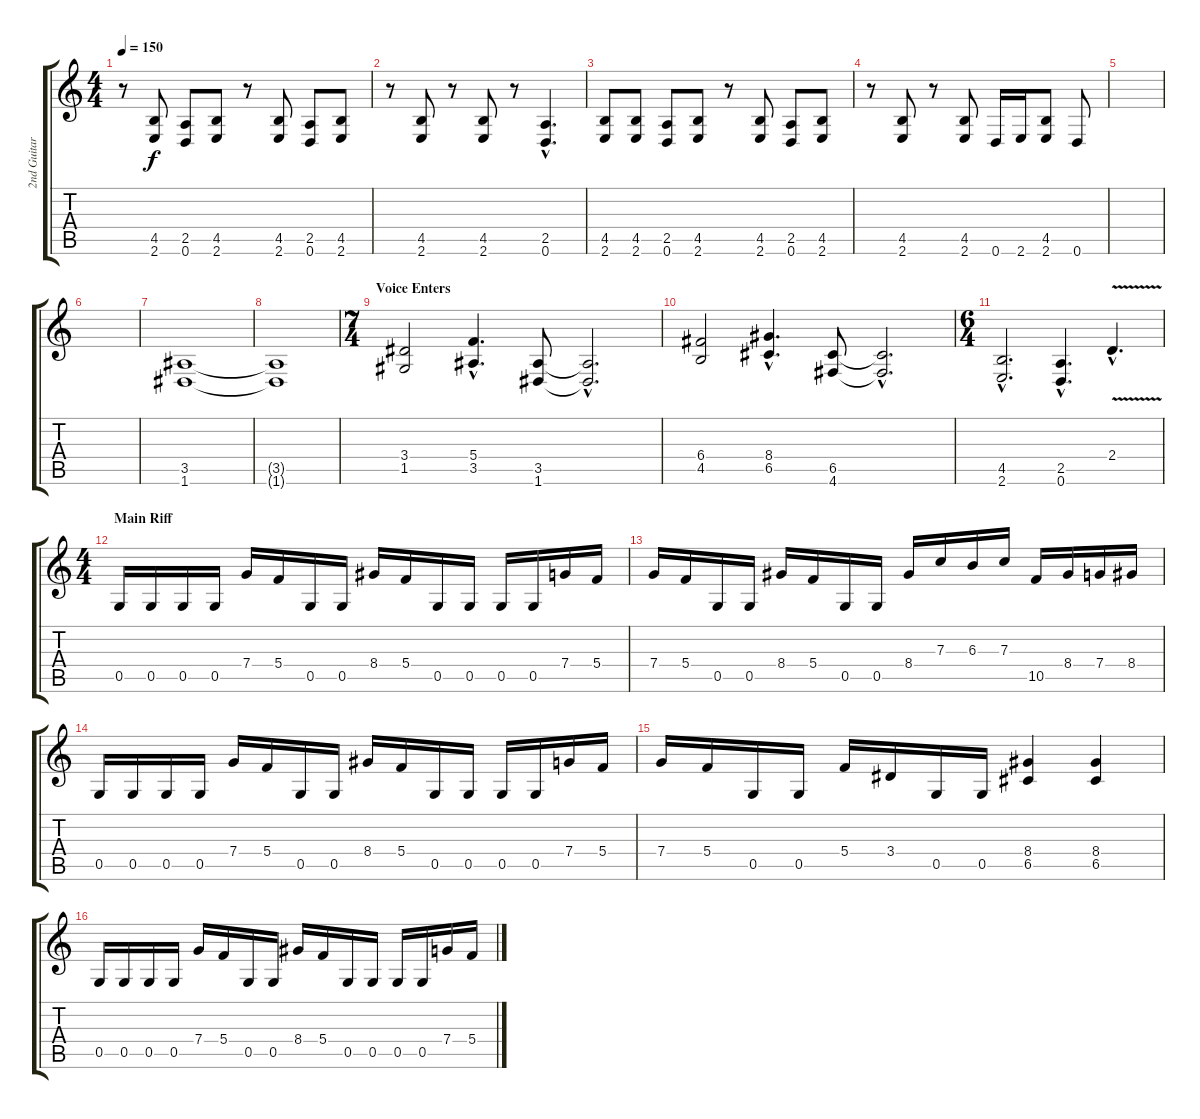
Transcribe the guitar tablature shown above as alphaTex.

\track ("2nd Guitar" "2nd Guitar") {instrument distortionguitar}
\staff {score tabs}
\tuning (D4 A3 F3 C3 G2 D2) {hide}
\ts (4 4)
\tempo 150
\clef g2
\ks c
r.8{dy f} (4.5 2.6).8 (2.5 0.6).8 (4.5 2.6).8 r.8 (4.5 2.6).8 (2.5 0.6).8 (4.5 2.6).8 |
r.8 (4.5 2.6).8 r.8 (4.5 2.6).8 r.8 (2.5{hac} 0.6{hac}).4{d} |
(4.5 2.6).8 (4.5 2.6).8 (2.5 0.6).8 (4.5 2.6).8 r.8 (4.5 2.6).8 (2.5 0.6).8 (4.5 2.6).8 |
r.8 (4.5 2.6).8 r.8 (4.5 2.6).8 0.6.16 2.6.16 (4.5 2.6).8 0.6.8 |
|
|
(3.5 1.6).1 |
(3.5{t} 1.6{t}).1 |
\ts (7 4)
\section ("" "Voice Enters")
(3.4 1.5).2 (5.4{hac} 3.5{hac}).4{d} (3.5 1.6).8 (3.5{hac t} 1.6{hac t}).2{d} |
(6.4 4.5).2 (8.4{hac} 6.5{hac}).4{d} (6.5 4.6).8 (6.5{hac t} 4.6{hac t}).2{d} |
\ts (6 4)
(4.5{hac} 2.6{hac}).2{d} (2.5{hac} 0.6{hac}).4{d} 2.4{v hac}.4{d} |
\ts (4 4)
\section ("" "Main Riff")
0.5.16 0.5.16 0.5.16 0.5.16 7.4.16 5.4.16 0.5.16 0.5.16 8.4.16 5.4.16 0.5.16 0.5.16 0.5.16 0.5.16 7.4.16 5.4.16 |
7.4.16 5.4.16 0.5.16 0.5.16 8.4.16 5.4.16 0.5.16 0.5.16 8.4.16 7.3.16 6.3.16 7.3.16 10.5.16 8.4.16 7.4.16 8.4.16 |
0.5.16 0.5.16 0.5.16 0.5.16 7.4.16 5.4.16 0.5.16 0.5.16 8.4.16 5.4.16 0.5.16 0.5.16 0.5.16 0.5.16 7.4.16 5.4.16 |
7.4.16 5.4.16 0.5.16 0.5.16 5.4.16 3.4.16 0.5.16 0.5.16 (8.4 6.5).4 (8.4 6.5).4 |
0.5.16 0.5.16 0.5.16 0.5.16 7.4.16 5.4.16 0.5.16 0.5.16 8.4.16 5.4.16 0.5.16 0.5.16 0.5.16 0.5.16 7.4.16 5.4.16
